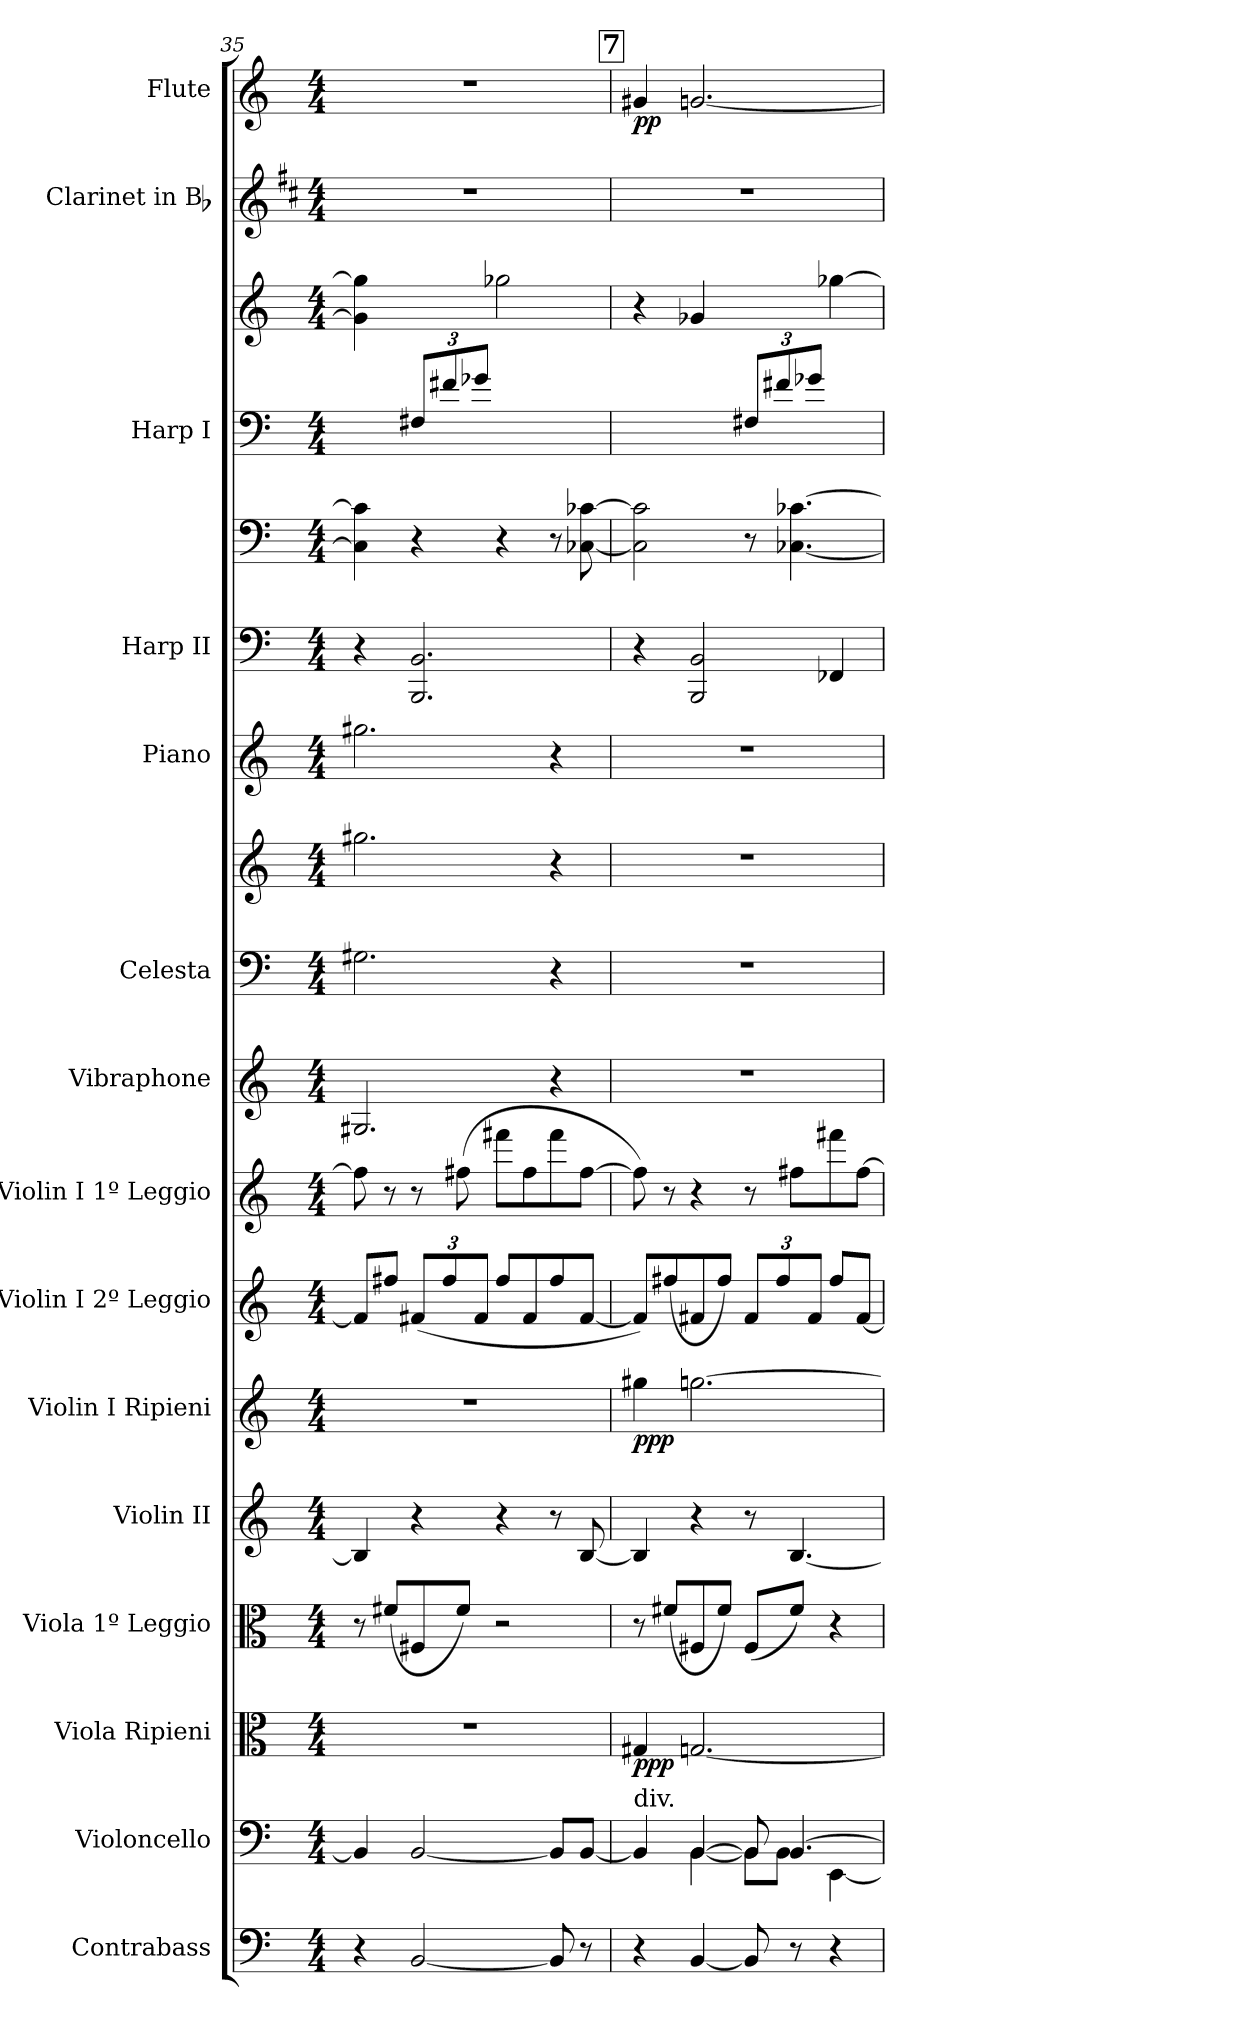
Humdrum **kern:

**kern	**kern	**kern	**dynam	**kern	**kern	**kern	**dynam	**kern	**kern	**kern	**kern	**kern	**kern	**kern	**kern	**kern	**kern	**kern	**kern	**dynam
*part15	*part14	*part13	*part13	*part12	*part11	*part10	*part10	*part9	*part8	*part7	*part6	*part6	*part5	*part4	*part4	*part3	*part3	*part2	*part1	*part1
*staff18	*staff17	*staff16	*staff16	*staff15	*staff14	*staff13	*staff13	*staff12	*staff11	*staff10	*staff9	*staff8	*staff7	*staff6	*staff5	*staff4	*staff3	*staff2	*staff1	*staff1
*I"Contrabass	*I"Violoncello	*I"Viola Ripieni	*	*I"Viola 1º Leggio	*I"Violin II	*I"Violin I Ripieni	*	*I"Violin I 2º Leggio	*I"Violin I 1º Leggio	*I"Vibraphone	*I"Celesta	*	*I"Piano	*I"Harp II	*	*I"Harp I	*	*I"Clarinet in Bb	*I"Flute	*
*I'Cb.	*I'Vc.	*I'Vla. Ripieni	*	*I'Vla.	*I'Vln. II	*I'Vln. I Ripieni	*	*I'Vln. I 2º Leggio	*I'Vln. I 1º Leggio	*I'Vib.	*I'Cel.	*	*I'Pno.	*I'Hp. II	*	*I'Hp. I	*	*I'Cl.	*I'Fl.	*
*clefF4	*clefF4	*clefC3	*	*clefC3	*clefG2	*clefG2	*	*clefG2	*clefG2	*clefG2	*clefF4	*clefG2	*clefG2	*clefF4	*clefF4	*clefF4	*clefG2	*clefG2	*clefG2	*
*ITrd7c12	*	*	*	*	*	*	*	*	*	*	*ITrd-7c-12	*ITrd-7c-12	*	*	*	*	*	*ITrd1c2	*	*
*k[]	*k[]	*k[]	*	*k[]	*k[]	*k[]	*	*k[]	*k[]	*k[]	*k[]	*k[]	*k[]	*k[]	*k[]	*k[]	*k[]	*k[]	*k[]	*
*C:	*C:	*C:	*	*C:	*C:	*C:	*	*C:	*C:	*C:	*C:	*C:	*C:	*C:	*C:	*C:	*C:	*C:	*C:	*
*M4/4	*M4/4	*M4/4	*	*M4/4	*M4/4	*M4/4	*	*M4/4	*M4/4	*M4/4	*M4/4	*M4/4	*M4/4	*M4/4	*M4/4	*M4/4	*M4/4	*M4/4	*M4/4	*
=35	=35	=35	=35	=35	=35	=35	=35	=35	=35	=35	=35	=35	=35	=35	=35	=35	=35	=35	=35	=35
4r	4BB]	1r	.	8r	4B]	1r	.	8f#/L]	8ff#]	2.G#X	2.g#X	2.ggg#X	2.gg#X	4r	4C-] 4c-]	4ryy	4g-] 4gg-]	1r	1r	.
.	.	.	.	(>8f#XL	.	.	.	8ff#XJ	8r	.	.	.	.	.	.	.	.	.	.	.
[2BBB	[2BB	.	.	8F#X	4r	.	.	(>12f#X/L	8r	.	.	.	.	2.BBB 2.BB	4r	12F#XL	4ryy	.	.	.
.	.	.	.	.	.	.	.	12ff#	.	.	.	.	.	.	.	12f#X	.	.	.	.
.	.	.	.	8f#J)	.	.	.	.	(8ff#X	.	.	.	.	.	.	.	.	.	.	.
.	.	.	.	.	.	.	.	12f#J	.	.	.	.	.	.	.	12g-X/J	.	.	.	.
.	.	.	.	2r	4r	.	.	8ff#/L	8fff#XL	.	.	.	.	.	4r	2ryy	2gg-X\	.	.	.
.	.	.	.	.	.	.	.	8f#	8ff#	.	.	.	.	.	.	.	.	.	.	.
8BBB]	8BBL]	.	.	.	8r	.	.	8ff#	8fff#	4r	4r	4r	4r	.	8r	.	.	.	.	.
8r	[8BBJ	.	.	.	[8B	.	.	[8f#J	[8ff#J	.	.	.	.	.	[8C-X [8c-X	.	.	.	.	.
!!LO:REH:place=s1:t=7
=36	=36	=36	=36	=36	=36	=36	=36	=36	=36	=36	=36	=36	=36	=36	=36	=36	=36	=36	=36	=36
*	*^	*	*	*	*	*	*	*	*	*	*	*	*	*	*	*	*	*	*	*
!	!LO:TX:a:t=div.	!	!	!	!	!	!	!	!	!	!	!	!	!	!	!	!	!	!	!	!
4r	4BB]	4ryy	4G#X	ppp	8r	4B]	4gg#X	ppp	8f#/L])	8ff#])	1r	1r	1r	1r	4r	2C-] 2c-]	2ryy	4r	1r	4g#X	pp
.	.	.	.	.	(>8f#XL	.	.	.	(>8ff#X	8r	.	.	.	.	.	.	.	.	.	.	.
[4BBB	[4BB	[4BB	[2.Gn	.	8F#X	4r	[2.ggn	.	8f#X	4r	.	.	.	.	2BBB 2BB	.	.	4g-X	.	[2.gn	.
.	.	.	.	.	8f#J)	.	.	.	8ff#J)	.	.	.	.	.	.	.	.	.	.	.	.
8BBB]	8BB]	8BBL]	.	.	(8F#L	8r	.	.	12f#i/L	8r	.	.	.	.	.	8r	12F#XL	4ryy	.	.	.
.	.	.	.	.	.	.	.	.	12ff#	.	.	.	.	.	.	.	12f#X/	.	.	.	.
8r	[4.BB	8BBiJ	.	.	8f#J)	[4.B	.	.	.	8ff#XiL	.	.	.	.	.	[4.C-X [4.c-X	.	.	.	.	.
.	.	.	.	.	.	.	.	.	12f#J	.	.	.	.	.	.	.	12g-XJ	.	.	.	.
4r	.	[4EE	.	.	4r	.	.	.	8ff#/L	8fff#X	.	.	.	.	4FF-X	.	4ryy	[4gg-X\	.	.	.
.	.	.	.	.	.	.	.	.	[8f#J	[8ff#J	.	.	.	.	.	.	.	.	.	.	.
*	*v	*v	*	*	*	*	*	*	*	*	*	*	*	*	*	*	*	*	*	*	*
=	=	=	=	=	=	=	=	=	=	=	=	=	=	=	=	=	=	=	=	=
*-	*-	*-	*-	*-	*-	*-	*-	*-	*-	*-	*-	*-	*-	*-	*-	*-	*-	*-	*-	*-
